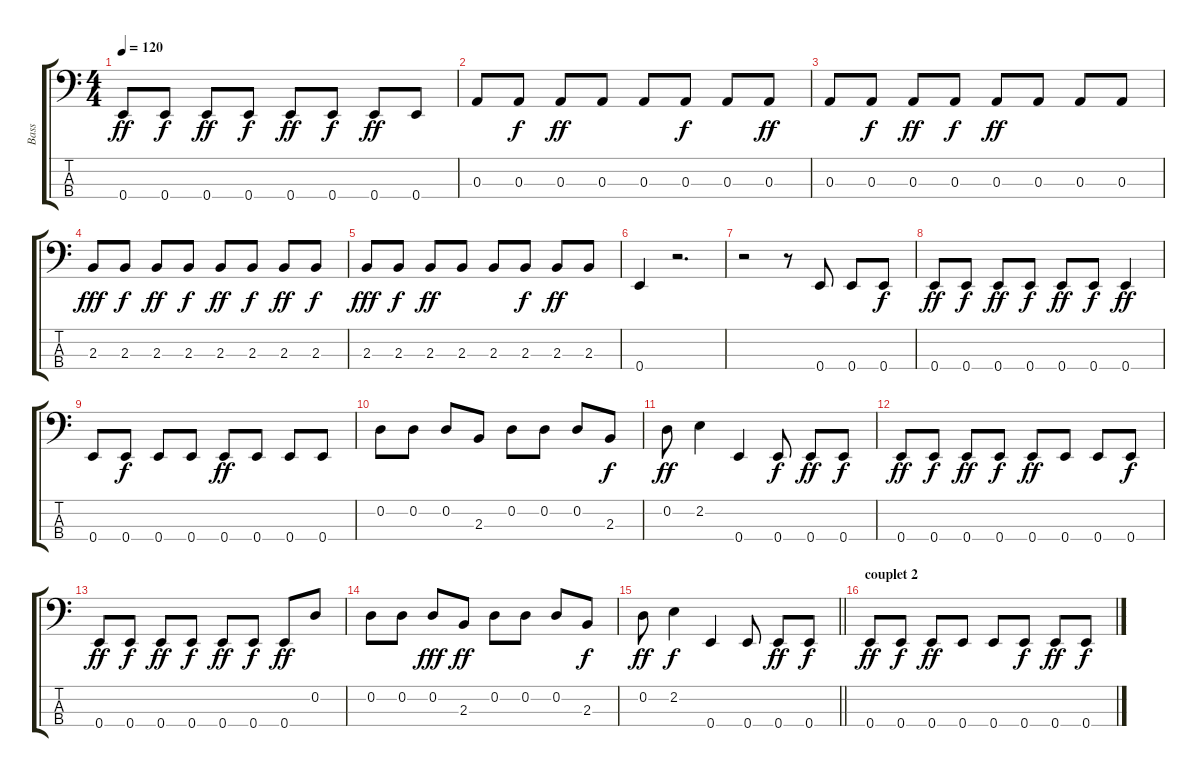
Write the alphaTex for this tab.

\track ("Bass" "Bass") {instrument electricbasspick}
\staff {score tabs}
\tuning (G2 D2 A1 E1) {hide}
\ts (4 4)
\tempo 120
\clef f4
\ks c
0.4.8{dy ff} 0.4.8{dy f} 0.4.8{dy ff} 0.4.8{dy f} 0.4.8{dy ff} 0.4.8{dy f} 0.4.8{dy ff} 0.4.8 |
0.3.8 0.3.8{dy f} 0.3.8{dy ff} 0.3.8 0.3.8 0.3.8{dy f} 0.3.8 0.3.8{dy ff} |
0.3.8 0.3.8{dy f} 0.3.8{dy ff} 0.3.8{dy f} 0.3.8{dy ff} 0.3.8 0.3.8 0.3.8 |
2.3.8{dy fff} 2.3.8{dy f} 2.3.8{dy ff} 2.3.8{dy f} 2.3.8{dy ff} 2.3.8{dy f} 2.3.8{dy ff} 2.3.8{dy f} |
2.3.8{dy fff} 2.3.8{dy f} 2.3.8{dy ff} 2.3.8 2.3.8 2.3.8{dy f} 2.3.8{dy ff} 2.3.8 |
0.4.4 r.2{d} |
r.2 r.8 0.4.8 0.4.8 0.4.8{dy f} |
0.4.8{dy ff} 0.4.8{dy f} 0.4.8{dy ff} 0.4.8{dy f} 0.4.8{dy ff} 0.4.8{dy f} 0.4.4{dy ff} |
0.4.8 0.4.8{dy f} 0.4.8 0.4.8 0.4.8{dy ff} 0.4.8 0.4.8 0.4.8 |
0.2.8 0.2.8 0.2.8 2.3.8 0.2.8 0.2.8 0.2.8 2.3.8{dy f} |
0.2.8{dy ff} 2.2.4 0.4.4 0.4.8{dy f} 0.4.8{dy ff} 0.4.8{dy f} |
0.4.8{dy ff} 0.4.8{dy f} 0.4.8{dy ff} 0.4.8{dy f} 0.4.8{dy ff} 0.4.8 0.4.8 0.4.8{dy f} |
0.4.8{dy ff} 0.4.8{dy f} 0.4.8{dy ff} 0.4.8{dy f} 0.4.8{dy ff} 0.4.8{dy f} 0.4.8{dy ff} 0.2.8 |
0.2.8 0.2.8 0.2.8{dy fff} 2.3.8{dy ff} 0.2.8 0.2.8 0.2.8 2.3.8{dy f} |
\barLineRight lightlight
0.2.8{dy ff} 2.2.4{dy f} 0.4.4 0.4.8 0.4.8{dy ff} 0.4.8{dy f} |
\section ("" "couplet 2")
0.4.8{dy ff} 0.4.8{dy f} 0.4.8{dy ff} 0.4.8 0.4.8 0.4.8{dy f} 0.4.8{dy ff} 0.4.8{dy f}
